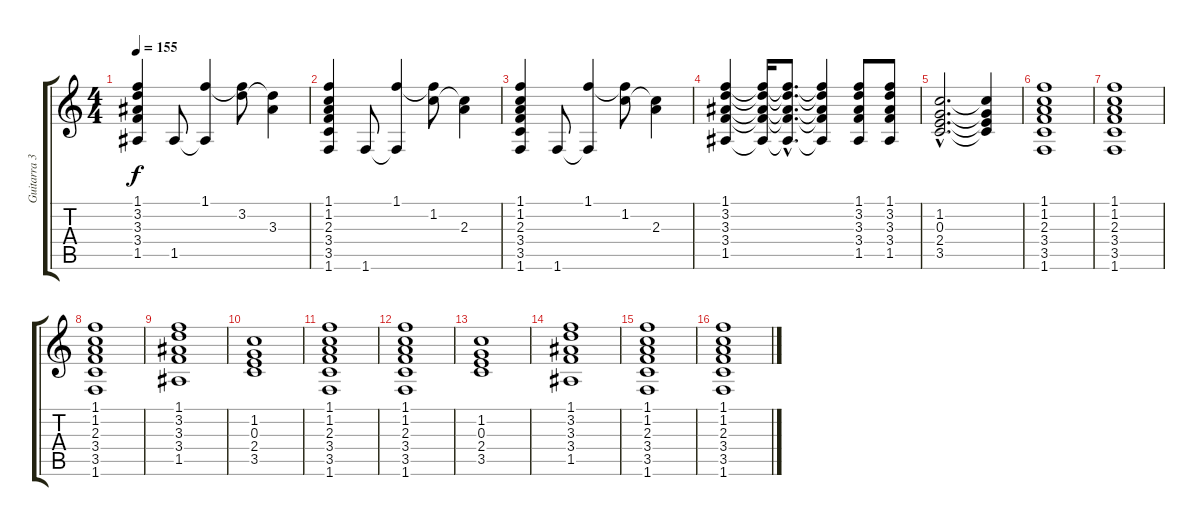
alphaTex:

\track ("Guitarra 3 - Maxi" "Guitarra 3") {instrument overdrivenguitar}
\staff {score tabs}
\tuning (E4 B3 G3 D3 A2 E2) {hide}
\ts (4 4)
\tempo 155
\clef g2
\ks c
(1.1 3.2 3.3 3.4 1.5).4{dy f} 1.5.8 (1.1 1.5{t}).4 (1.1{t} 3.2).8 (3.2{t} 3.3).4 |
(1.1 1.2 2.3 3.4 3.5 1.6).4 1.6.8 (1.1 1.6{t}).4 (1.1{t} 1.2).8 (1.2{t} 2.3).4 |
(1.1 1.2 2.3 3.4 3.5 1.6).4 1.6.8 (1.1 1.6{t}).4 (1.1{t} 1.2).8 (1.2{t} 2.3).4 |
(1.1 3.2 3.3 3.4 1.5).4 (1.1{t} 3.2{t} 3.3{t} 3.4{t} 1.5{t}).16 (1.1{hac t} 3.2{hac t} 3.3{hac t} 3.4{hac t} 1.5{hac t}).8{d} (1.1{t} 3.2{t} 3.3{t} 3.4{t} 1.5{t}).4 (1.1 3.2 3.3 3.4 1.5).8 (1.1 3.2 3.3 3.4 1.5).8 |
(1.2{hac} 0.3{hac} 2.4{hac} 3.5{hac}).2{d} (1.2{t} 0.3{t} 2.4{t} 3.5{t}).4 |
(1.1 1.2 2.3 3.4 3.5 1.6).1 |
(1.1 1.2 2.3 3.4 3.5 1.6).1 |
(1.1 1.2 2.3 3.4 3.5 1.6).1 |
(1.1 3.2 3.3 3.4 1.5).1 |
(1.2 0.3 2.4 3.5).1 |
(1.1 1.2 2.3 3.4 3.5 1.6).1 |
(1.1 1.2 2.3 3.4 3.5 1.6).1 |
(1.2 0.3 2.4 3.5).1 |
(1.1 3.2 3.3 3.4 1.5).1 |
(1.1 1.2 2.3 3.4 3.5 1.6).1 |
(1.1 1.2 2.3 3.4 3.5 1.6).1
